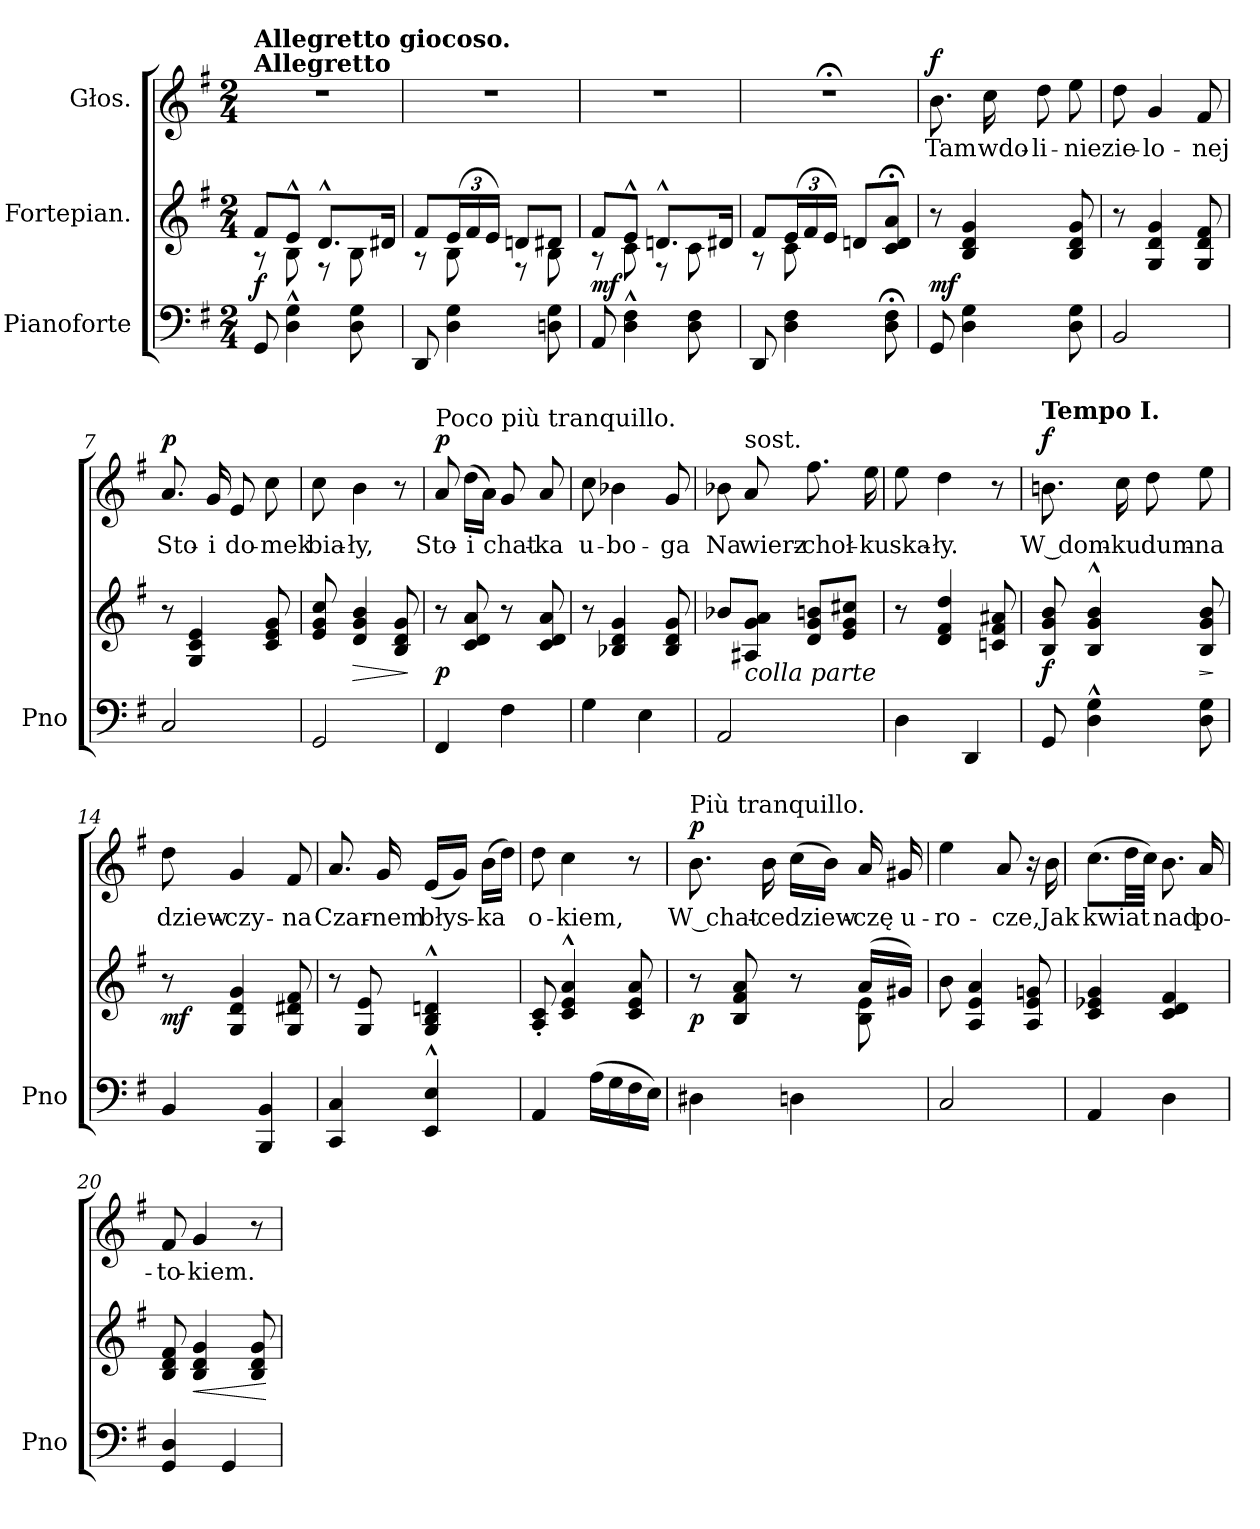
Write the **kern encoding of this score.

**kern	**kern	**dynam	**kern	**text	**dynam
*part3	*part2	*part2	*part1	*part1	*part1
*staff3	*staff2	*staff2	*staff1	*staff1	*staff1
*I"Pianoforte	*I"Fortepian.	*	*I"Głos.	*	*
*I'Pno	*	*	*	*	*
*clefF4	*clefG2	*	*clefG2	*	*
*k[f#]	*k[f#]	*	*k[f#]	*	*
*G:	*G:	*	*G:	*	*
*M2/4	*M2/4	*	*M2/4	*	*
=1	=1	=1	=1	=1	=1
*	*^	*	*	*	*
!	!	!	!	!LO:TX:a:B:t=Allegretto	!	!
!	!	!	!	!LO:TX:a:B:t=Allegretto giocoso.	!	!
8GG/	8f#/L	8r	f	2r	.	.
4D^^\ 4G^^\	8e^^/J	8B\	.	.	.	.
.	8.d^^/L	8r	.	.	.	.
8D\ 8G\	.	8B\	.	.	.	.
.	16d#X/Jk	.	.	.	.	.
=2	=2	=2	=2	=2	=2	=2
8DD/	8f#/L	8r	.	2r	.	.
4D\ 4G\	(24e/L	8B\	.	.	.	.
.	24f#/	.	.	.	.	.
.	24e/JJ)	.	.	.	.	.
.	8dn/L	8r	.	.	.	.
8Dn\ 8G\	8d#X/J	8B\	.	.	.	.
=3	=3	=3	=3	=3	=3	=3
8AA/	8f#/L	8r	mf	2r	.	.
4D^^\ 4F#^^\	8e^^/J	8c\	.	.	.	.
.	8.dn^^/L	8r	.	.	.	.
8D\ 8F#\	.	8c\	.	.	.	.
.	16d#X/Jk	.	.	.	.	.
=4	=4	=4	=4	=4	=4	=4
8DD/	8f#/L	8r	.	2r;<	.	.
4D\ 4F#\	(24e/L	8c\	.	.	.	.
.	24f#/	.	.	.	.	.
.	24e/JJ)	.	.	.	.	.
.	8dn/L	4ryy	.	.	.	.
8D;<\ 8F#;<\	8c;</ 8d;</ 8a;</J	.	.	.	.	.
*	*v	*v	*	*	*	*
=5	=5	=5	=5	=5	=5
!	!	!	!	!	!LO:DY:a
8GG/	8r	mf	8.b\	Tam	f
4D\ 4G\	4B/ 4d/ 4g/	.	.	.	.
.	.	.	16cc\	wdo-	.
.	.	.	8dd\	-li-	.
8D\ 8G\	8B/ 8d/ 8g/	.	8ee\	-nie	.
=6	=6	=6	=6	=6	=6
2BB/	8r	.	8dd\	zie-	.
.	4G/ 4d/ 4g/	.	4g/	-lo-	.
.	8G/ 8d/ 8f#/	.	8f#/	-nej	.
=7	=7	=7	=7	=7	=7
!	!	!	!	!	!LO:DY:a
2C/	8r	.	8.a/	Sto-	p
.	4G/ 4c/ 4e/	.	.	.	.
.	.	.	16g/	-i	.
.	.	.	8e/	do-	.
.	8c/ 8e/ 8g/	.	8cc\	-mek	.
=8	=8	=8	=8	=8	=8
2GG/	8e/ 8g/ 8cc/	.	8cc\	bia-	.
!	!	!LO:HP:b	!	!	!
.	4d/ 4g/ 4b/	>	4b\	-ły,	.
.	8B/ 8d/ 8g/	.	8r	.	.
.	.	]	.	.	.
=9	=9	=9	=9	=9	=9
!	!	!	!LO:TX:a:t=Poco più tranquillo.	!	!
!	!	!	!	!	!LO:DY:a
4FF#/	8r	p	8a/	Sto-	p
.	8c/ 8d/ 8a/	.	(16dd\LL	-i	.
.	.	.	16a\JJ)	.	.
4F#\	8r	.	8g/	chat-	.
.	8c/ 8d/ 8a/	.	8a/	-ka	.
=10	=10	=10	=10	=10	=10
4G\	8r	.	8cc\	u-	.
.	4B-X/ 4d/ 4g/	.	4b-X\	-bo-	.
4E\	.	.	.	.	.
.	8B-/ 8d/ 8g/	.	8g/	-ga	.
=11	=11	=11	=11	=11	=11
2AA/	8b-X/L	.	8b-X\	Na	.
!	!	!	!LO:TX:a:t=sost.	!	!
!	!LO:TX:b:i:t=colla parte	!	!	!	!
.	8A#X/ 8g/ 8a/J	.	8a/	wierz-	.
.	8d/ 8g/ 8bn/L	.	8.ff#\	-choł-	.
.	8e/ 8g/ 8cc#X/J	.	.	.	.
.	.	.	16ee\	-ku	.
=12	=12	=12	=12	=12	=12
4D\	8r	.	8ee\	ska-	.
.	4d/ 4f#/ 4dd/	.	4dd\	-ły.	.
4DD/	.	.	.	.	.
.	8cn/ 8f#/ 8a#X/	.	8r	.	.
=13	=13	=13	=13	=13	=13
!	!	!	!LO:TX:a:B:t=Tempo I.	!	!
!	!	!	!	!	!LO:DY:a
8GG/	8B/ 8g/ 8b/	f	8.bn\	W dom-	f
4D^^\ 4G^^\	4B^^/ 4g^^/ 4b^^/	.	.	.	.
.	.	.	16cc\	-ku	.
.	.	.	8dd\	dum-	.
!	!	!LO:HP:b	!	!	!
8D\ 8G\	8B/ 8g/ 8b/	>	8ee\	-na	.
.	.	]	.	.	.
=14	=14	=14	=14	=14	=14
4BB/	8r	mf	8dd\	dziew-	.
.	4G/ 4d/ 4g/	.	4g/	-czy-	.
4BBB/ 4BB/	.	.	.	.	.
.	8G/ 8d#X/ 8f#/	.	8f#/	-na	.
=15	=15	=15	=15	=15	=15
4CC/ 4C/	8r	.	8.a/	Czar-	.
.	8G/ 8e/	.	.	.	.
.	.	.	16g/	-nem	.
4EE^^/ 4E^^/	4G^^/ 4B^^/ 4dn^^/	.	(16e/LL	błys-	.
.	.	.	16g/JJ)	.	.
.	.	.	(16b\LL	-ka	.
.	.	.	16dd\JJ)	.	.
=16	=16	=16	=16	=16	=16
4AA/	8A'/ 8c'/	.	8dd\	o-	.
.	4c^^/ 4e^^/ 4a^^/	.	4cc\	-kiem,	.
(16A\LL	.	.	.	.	.
16G\	.	.	.	.	.
16F#\	8c/ 8e/ 8a/	.	8r	.	.
16E\JJ)	.	.	.	.	.
=17	=17	=17	=17	=17	=17
*	*^	*	*	*	*
!	!	!	!	!LO:TX:a:t=Più tranquillo.	!	!
!	!	!	!	!	!	!LO:DY:a
4D#X\	8r	4.ryy	p	8.b\	W chat-	p
.	8B/ 8f#/ 8a/	.	.	.	.	.
.	.	.	.	16b\	-ce	.
4Dn\	8r	.	.	(16cc\LL	dziew-	.
.	.	.	.	16b\JJ)	.	.
.	(16a/LL	8B\ 8e\	.	16a/	-czę	.
.	16g#X/JJ)	.	.	16g#X/	u-	.
*	*v	*v	*	*	*	*
=18	=18	=18	=18	=18	=18
2C/	8b\	.	4ee\	-ro-	.
.	4A/ 4e/ 4a/	.	.	.	.
.	.	.	8a/	-cze,	.
.	8A/ 8e/ 8gn/	.	16r	.	.
.	.	.	16b\	Jak	.
=19	=19	=19	=19	=19	=19
4AA/	4c/ 4e-X/ 4g/	.	(8.cc\L	kwiat	.
.	.	.	32dd\LL	.	.
.	.	.	32cc\JJJ)	.	.
4D\	4c/ 4d/ 4f#/	.	8.b\	nad	.
.	.	.	16a/	po-	.
=20	=20	=20	=20	=20	=20
4GG/ 4D/	8B/ 8d/ 8f#/	.	8f#/	-to-	.
!	!	!LO:HP:b	!	!	!
.	4B/ 4d/ 4g/	<	4g/	-kiem.	.
4GG/	.	.	.	.	.
.	8B/ 8d/ 8g/	.	8r	.	.
.	.	[	.	.	.
=	=	=	=	=	=
*-	*-	*-	*-	*-	*-
